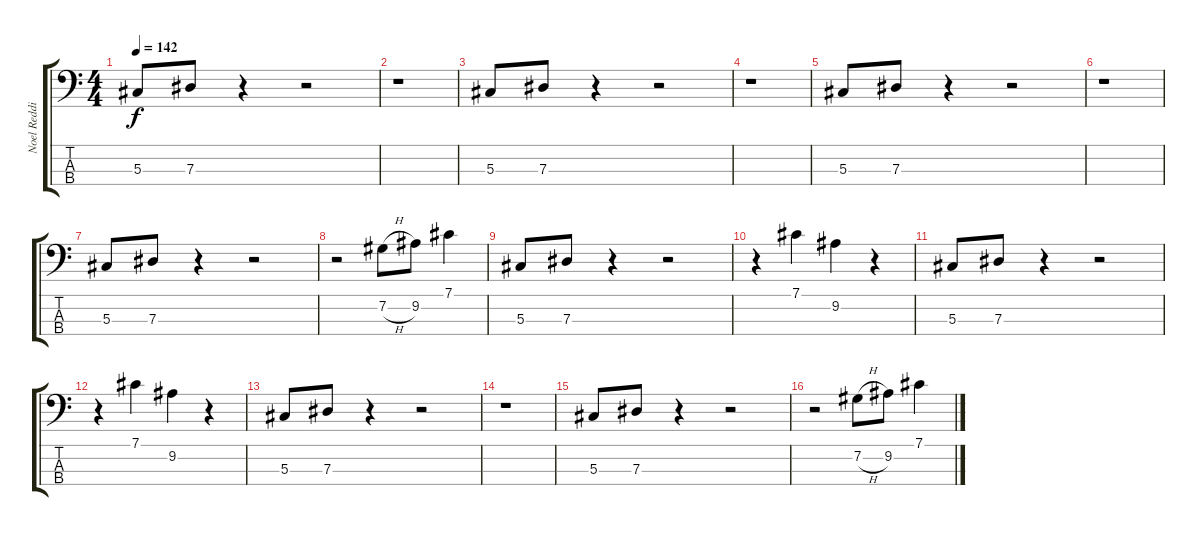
\track ("Noel Redding" "Noel Reddi") {instrument electricbassfinger}
\staff {score tabs}
\tuning (Gb2 Db2 Ab1 Eb1) {hide}
\ts (4 4)
\tempo 142
\clef f4
\ks c
5.3.8{dy f instrument electricbassfinger} 7.3.8 r.4 r.2 |
r.1 |
5.3.8 7.3.8 r.4 r.2 |
r.1 |
5.3.8 7.3.8 r.4 r.2 |
r.1 |
5.3.8 7.3.8 r.4 r.2 |
r.2 7.2{h}.8 9.2.8 7.1.4 |
5.3.8 7.3.8 r.4 r.2 |
r.4 7.1.4 9.2.4 r.4 |
5.3.8 7.3.8 r.4 r.2 |
r.4 7.1.4 9.2.4 r.4 |
5.3.8 7.3.8 r.4 r.2 |
r.1 |
5.3.8 7.3.8 r.4 r.2 |
r.2 7.2{h}.8 9.2.8 7.1.4
